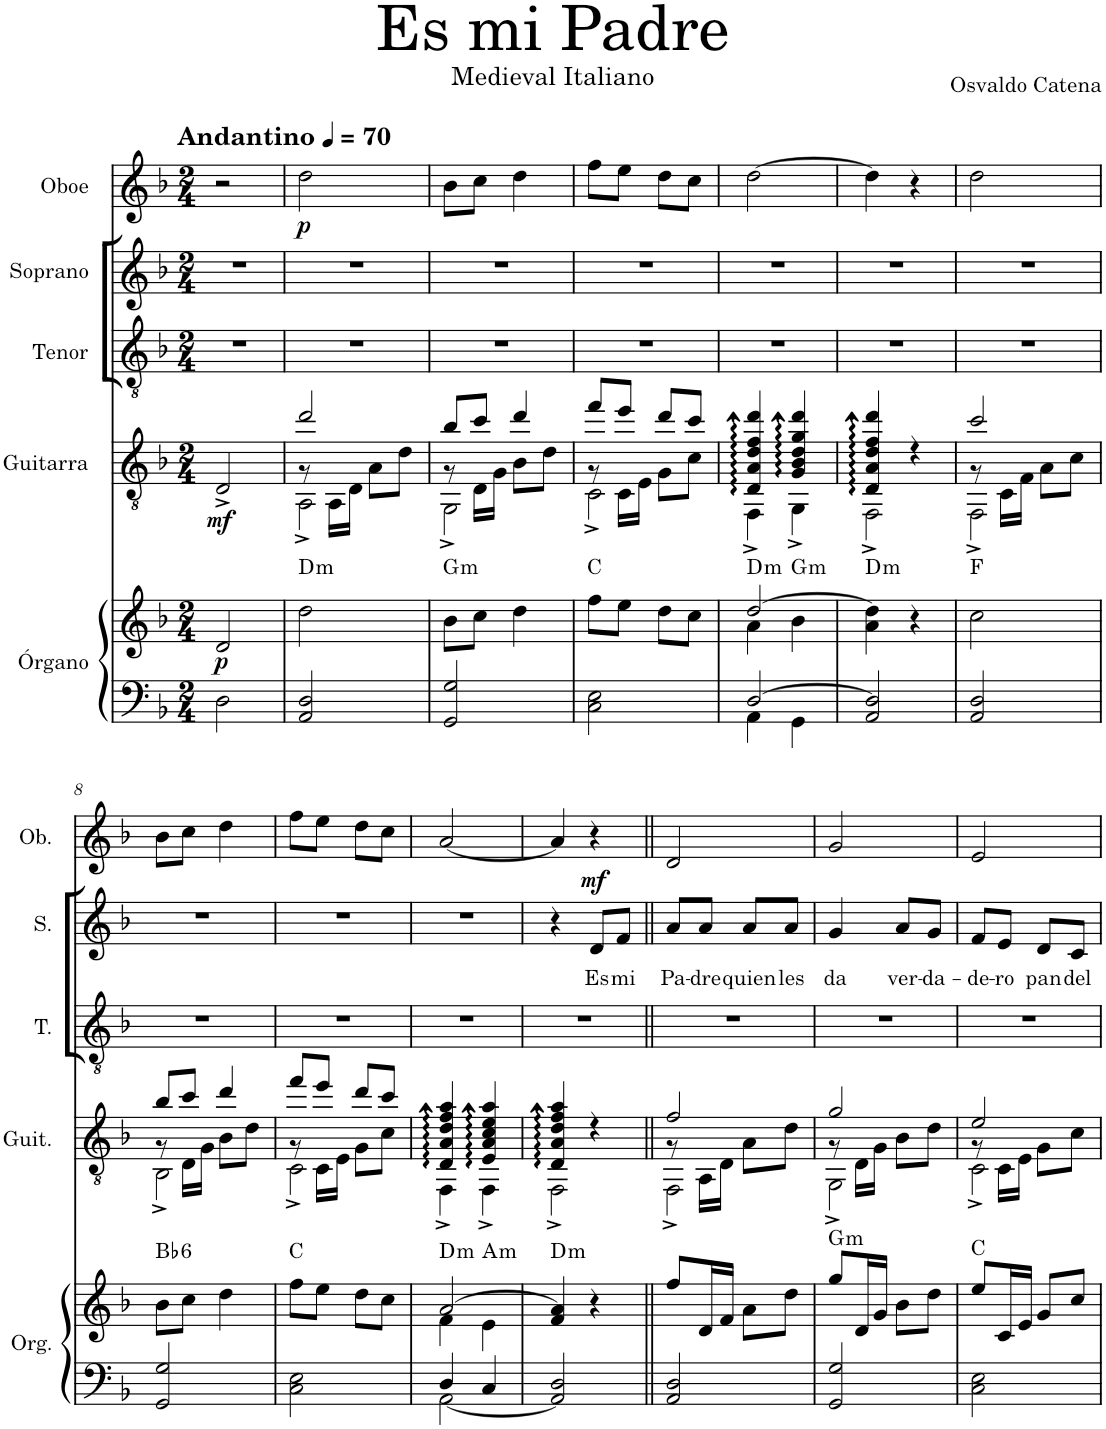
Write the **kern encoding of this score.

**kern	**kern	**dynam	**harte	**kern	**dynam	**kern	**kern	**text	**dynam	**kern	**dynam
*part5	*part5	*part5	*part5	*part4	*part4	*part3	*part2	*part2	*part2	*part1	*part1
*staff6	*staff5	*staff5/6	*	*staff4	*staff4	*staff3	*staff2	*staff2	*staff2	*staff1	*staff1
*I"Órgano	*	*	*	*I"Guitarra	*	*I"Tenor	*I"Soprano	*	*	*I"Oboe	*
*	*	*	*	*I'Guit.	*	*I'T.	*I'S.	*	*	*I'Ob.	*
*clefF4	*clefG2	*	*	*clefGv2	*	*clefGv2	*clefG2	*	*	*clefG2	*
*k[b-]	*k[b-]	*	*	*k[b-]	*	*k[b-]	*k[b-]	*	*	*k[b-]	*
*M2/4	*M2/4	*	*	*M2/4	*	*M2/4	*M2/4	*	*	*M2/4	*
*MM70	*MM70	*	*	*MM70	*	*MM70	*MM70	*	*	*MM70	*
=1	=1	=1	=1	=1	=1	=1	=1	=1	=1	=1	=1
!	!	!	!	!	!	!	!	!	!	!LO:TX:a:B:t=Andantino	!
!	!	!LO:DY:b	!	!	!LO:DY:b	!	!	!	!	!	!
2D\	2d/	p	.	2D^/	mf	2r	2r	.	.	2r	.
=2	=2	=2	=2	=2	=2	=2	=2	=2	=2	=2	=2
*	*	*	*	*^	*	*	*	*	*	*	*
*	*	*	*	*	*^	*	*	*	*	*	*	*
!	!	!	!LO:H:kt=m	!	!	!	!	!	!	!	!	!	!LO:DY:b
2AA/ 2D/	2dd\	.	D:min	2dd/	8r	2AA^\	.	2r	2r	.	.	2dd\	p
.	.	.	.	.	16AA\LL	.	.	.	.	.	.	.	.
.	.	.	.	.	16D\JJ	.	.	.	.	.	.	.	.
.	.	.	.	.	8A\L	.	.	.	.	.	.	.	.
.	.	.	.	.	8d\J	.	.	.	.	.	.	.	.
=3	=3	=3	=3	=3	=3	=3	=3	=3	=3	=3	=3	=3	=3
!	!	!	!LO:H:kt=m	!	!	!	!	!	!	!	!	!	!
2GG/ 2G/	8b-\L	.	G:min	8b-/L	8r	2GG^\	.	2r	2r	.	.	8b-\L	.
.	8cc\J	.	.	8cc/J	16D\LL	.	.	.	.	.	.	8cc\J	.
.	.	.	.	.	16G\JJ	.	.	.	.	.	.	.	.
.	4dd\	.	.	4dd/	8B-\L	.	.	.	.	.	.	4dd\	.
.	.	.	.	.	8d\J	.	.	.	.	.	.	.	.
=4	=4	=4	=4	=4	=4	=4	=4	=4	=4	=4	=4	=4	=4
2C\ 2E\	8ff\L	.	C:maj	8ff/L	8r	2C^\	.	2r	2r	.	.	8ff\L	.
.	8ee\J	.	.	8ee/J	16C\LL	.	.	.	.	.	.	8ee\J	.
.	.	.	.	.	16E\JJ	.	.	.	.	.	.	.	.
.	8dd\L	.	.	8dd/L	8G\L	.	.	.	.	.	.	8dd\L	.
.	8cc\J	.	.	8cc/J	8c\J	.	.	.	.	.	.	8cc\J	.
*	*	*	*	*	*v	*v	*	*	*	*	*	*	*
=5	=5	=5	=5	=5	=5	=5	=5	=5	=5	=5	=5	=5
*^	*^	*	*	*	*	*	*	*	*	*	*	*
!	!	!	!	!	!LO:H:kt=m	!	!	!	!	!	!	!	!	!
[2D/	4AA\	[2dd/	4a\	.	D:min	4D/ 4A/ 4d/ 4f/ 4dd/	4FF^\	.	2r	2r	.	.	[2dd\	.
!	!	!	!	!	!LO:H:kt=m	!	!	!	!	!	!	!	!	!
.	4GG\	.	4b-\	.	G:min	4G/ 4B-/ 4d/ 4g/ 4dd/	4GG^\	.	.	.	.	.	.	.
=6	=6	=6	=6	=6	=6	=6	=6	=6	=6	=6	=6	=6	=6	=6
!	!	!	!	!	!LO:H:kt=m	!	!	!	!	!	!	!	!	!
*v	*v	*	*	*	*	*	*	*	*	*	*	*	*	*
*	*v	*v	*	*	*	*	*	*	*	*	*	*	*
2AA/ 2D/]	4a\ 4dd\]	.	D:min	4D/ 4A/ 4d/ 4f/ 4dd/	2FF^\	.	2r	2r	.	.	4dd\]	.
.	4r	.	.	4r	.	.	.	.	.	.	4r	.
=7	=7	=7	=7	=7	=7	=7	=7	=7	=7	=7	=7	=7
*	*	*	*	*	*^	*	*	*	*	*	*	*
2AA/ 2D/	2cc\	.	F:maj	2cc/	8r	2FF^\	.	2r	2r	.	.	2dd\	.
.	.	.	.	.	16C\LL	.	.	.	.	.	.	.	.
.	.	.	.	.	16F\JJ	.	.	.	.	.	.	.	.
.	.	.	.	.	8A\L	.	.	.	.	.	.	.	.
.	.	.	.	.	8c\J	.	.	.	.	.	.	.	.
!!LO:LB:g=z
=8	=8	=8	=8	=8	=8	=8	=8	=8	=8	=8	=8	=8	=8
!	!	!	!LO:H:kt=6	!	!	!	!	!	!	!	!	!	!
2GG/ 2G/	8b-\L	.	Bb:maj6	8b-/L	8r	2BB-^\	.	2r	2r	.	.	8b-\L	.
.	8cc\J	.	.	8cc/J	16D\LL	.	.	.	.	.	.	8cc\J	.
.	.	.	.	.	16G\JJ	.	.	.	.	.	.	.	.
.	4dd\	.	.	4dd/	8B-\L	.	.	.	.	.	.	4dd\	.
.	.	.	.	.	8d\J	.	.	.	.	.	.	.	.
=9	=9	=9	=9	=9	=9	=9	=9	=9	=9	=9	=9	=9	=9
2C\ 2E\	8ff\L	.	C:maj	8ff/L	8r	2C^\	.	2r	2r	.	.	8ff\L	.
.	8ee\J	.	.	8ee/J	16C\LL	.	.	.	.	.	.	8ee\J	.
.	.	.	.	.	16E\JJ	.	.	.	.	.	.	.	.
.	8dd\L	.	.	8dd/L	8G\L	.	.	.	.	.	.	8dd\L	.
.	8cc\J	.	.	8cc/J	8c\J	.	.	.	.	.	.	8cc\J	.
*	*	*	*	*	*v	*v	*	*	*	*	*	*	*
=10	=10	=10	=10	=10	=10	=10	=10	=10	=10	=10	=10	=10
*^	*^	*	*	*	*	*	*	*	*	*	*	*
!	!	!	!	!	!LO:H:kt=m	!	!	!	!	!	!	!	!	!
4D/	[2AA\	[2a/	4f\	.	D:min	4D/ 4A/ 4d/ 4f/ 4a/	4FF^\	.	2r	2r	.	.	[2a/	.
!	!	!	!	!	!LO:H:kt=m	!	!	!	!	!	!	!	!	!
4C/	.	.	4e\	.	A:min	4E/ 4A/ 4c/ 4e/ 4a/	4FF^\	.	.	.	.	.	.	.
*v	*v	*	*	*	*	*	*	*	*	*	*	*	*	*
=11	=11	=11	=11	=11	=11	=11	=11	=11	=11	=11	=11	=11	=11
!	!	!	!	!LO:H:kt=m	!	!	!	!	!	!	!	!	!
*	*v	*v	*	*	*	*	*	*	*	*	*	*	*
2AA/] 2D/	4f/ 4a/]	.	D:min	4D/ 4A/ 4d/ 4f/ 4a/	2FF^\	.	2r	4r	.	.	4a/]	.
!	!	!	!	!	!	!	!	!	!LO:LY:b	!LO:DY:a	!	!
.	4r	.	.	4r	.	.	.	8d/L	Es	mf	4r	.
!	!	!	!	!	!	!	!	!	!LO:LY:b	!	!	!
.	.	.	.	.	.	.	.	8f/J	mi	.	.	.
=12||	=12||	=12||	=12||	=12||	=12||	=12||	=12||	=12||	=12||	=12||	=12||	=12||
*	*	*	*	*	*^	*	*	*	*	*	*	*
!	!	!	!	!	!	!	!	!	!	!LO:LY:b	!	!	!
2AA/ 2D/	8ff/L	.	.	2f/	8r	2FF^\	.	2r	8a/L	Pa-	.	2d/	.
!	!	!	!	!	!	!	!	!	!	!LO:LY:b	!	!	!
.	16d/L	.	.	.	16AA\LL	.	.	.	8a/J	-dre	.	.	.
.	16f/JJ	.	.	.	16D\JJ	.	.	.	.	.	.	.	.
!	!	!	!	!	!	!	!	!	!	!LO:LY:b	!	!	!
.	8a\L	.	.	.	8A\L	.	.	.	8a/L	quien	.	.	.
!	!	!	!	!	!	!	!	!	!	!LO:LY:b	!	!	!
.	8dd\J	.	.	.	8d\J	.	.	.	8a/J	les	.	.	.
=13	=13	=13	=13	=13	=13	=13	=13	=13	=13	=13	=13	=13	=13
!	!	!	!LO:H:kt=m	!	!	!	!	!	!	!LO:LY:b	!	!	!
2GG/ 2G/	8gg/L	.	G:min	2g/	8r	2GG^\	.	2r	4g/	da	.	2g/	.
.	16d/L	.	.	.	16D\LL	.	.	.	.	.	.	.	.
.	16g/JJ	.	.	.	16G\JJ	.	.	.	.	.	.	.	.
!	!	!	!	!	!	!	!	!	!	!LO:LY:b	!	!	!
.	8b-\L	.	.	.	8B-\L	.	.	.	8a/L	ver-	.	.	.
!	!	!	!	!	!	!	!	!	!	!LO:LY:b	!	!	!
.	8dd\J	.	.	.	8d\J	.	.	.	8g/J	-da-	.	.	.
=14	=14	=14	=14	=14	=14	=14	=14	=14	=14	=14	=14	=14	=14
!	!	!	!	!	!	!	!	!	!	!LO:LY:b	!	!	!
2C\ 2E\	8ee/L	.	C:maj	2e/	8r	2C^\	.	2r	8f/L	-de-	.	2e/	.
!	!	!	!	!	!	!	!	!	!	!LO:LY:b	!	!	!
.	16c/L	.	.	.	16C\LL	.	.	.	8e/J	-ro	.	.	.
.	16e/JJ	.	.	.	16E\JJ	.	.	.	.	.	.	.	.
!	!	!	!	!	!	!	!	!	!	!LO:LY:b	!	!	!
.	8g/L	.	.	.	8G\L	.	.	.	8d/L	pan	.	.	.
!	!	!	!	!	!	!	!	!	!	!LO:LY:b	!	!	!
.	8cc/J	.	.	.	8c\J	.	.	.	8c/J	del	.	.	.
*	*	*	*	*v	*v	*v	*	*	*	*	*	*	*
=	=	=	=	=	=	=	=	=	=	=	=
*-	*-	*-	*-	*-	*-	*-	*-	*-	*-	*-	*-
